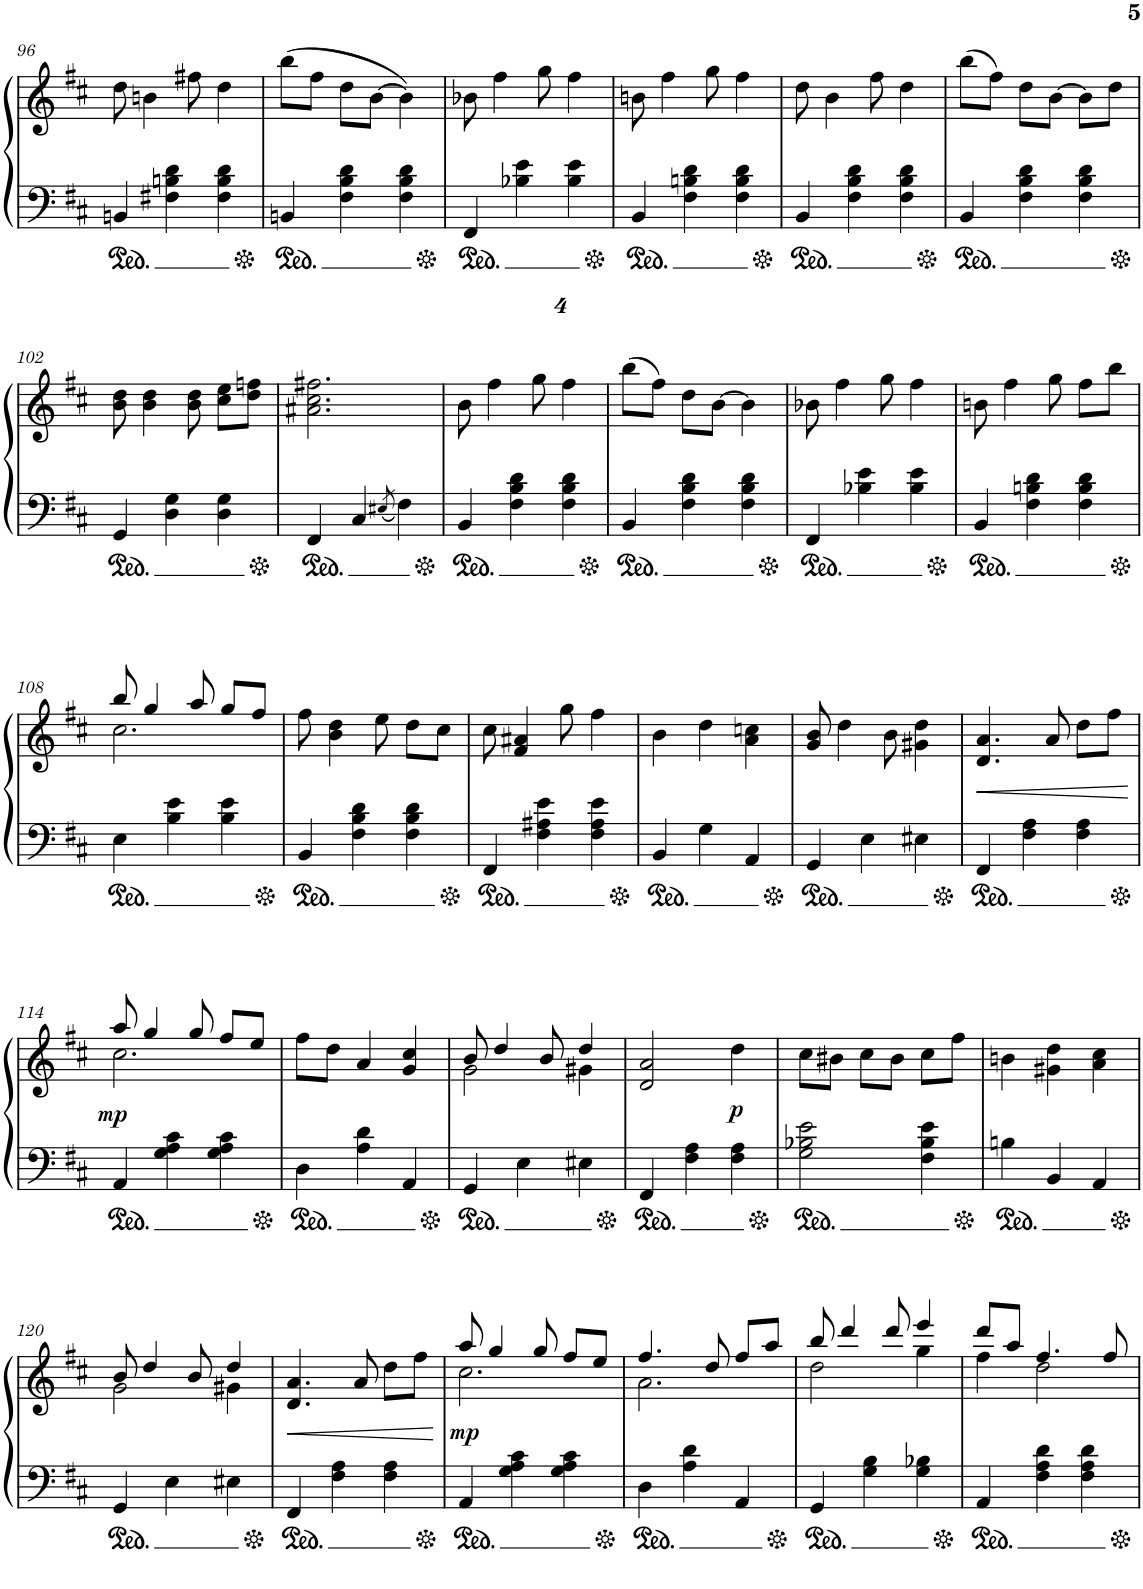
**kern	**kern	**dynam
*part1	*part1	*part1
*staff2	*staff1	*staff1/2
*I"Piano	*	*
*I'Pno.	*	*
!!LO:PB:g=z
*clefF4	*clefG2	*
*k[f#c#]	*k[f#c#]	*
*M3/4	*M3/4	*
=96	=96	=96
4BBn/	8dd\	.
.	4bn\	.
4F#X\ 4Bn\ 4d\	.	.
.	8ff#X\	.
4F#\ 4B\ 4d\	4dd\	.
=97	=97	=97
4BBn/	(8bb\L	.
.	8ff#\J	.
4F#\ 4B\ 4d\	8dd\L	.
.	[8b\J	.
4F#\ 4B\ 4d\	4b\])	.
=98	=98	=98
4FF#/	8b-X\	.
.	4ff#\	.
4B-X\ 4e\	.	.
.	8gg\	.
4B-\ 4e\	4ff#\	.
=99	=99	=99
4BB/	8bn\	.
.	4ff#\	.
4F#\ 4Bn\ 4d\	.	.
.	8gg\	.
4F#\ 4B\ 4d\	4ff#\	.
=100	=100	=100
4BB/	8dd\	.
.	4b\	.
4F#\ 4B\ 4d\	.	.
.	8ff#\	.
4F#\ 4B\ 4d\	4dd\	.
=101	=101	=101
4BB/	(8bb\L	.
.	8ff#\J)	.
4F#\ 4B\ 4d\	8dd\L	.
.	[8b\J	.
4F#\ 4B\ 4d\	8b\L]	.
.	8dd\J	.
!!LO:LB:g=z
=102	=102	=102
4GG/	8b\ 8dd\	.
.	4b\ 4dd\	.
4D\ 4G\	.	.
.	8b\ 8dd\	.
4D\ 4G\	8cc#\ 8ee\L	.
.	8dd\ 8ffn\J	.
=103	=103	=103
4FF#/	2.a#X\ 2.cc#\ 2.ff#X\	.
4C#/	.	.
8qE#X/	.	.
4F#\	.	.
=104	=104	=104
4BB/	8b\	.
.	4ff#\	.
4F#\ 4B\ 4d\	.	.
.	8gg\	.
4F#\ 4B\ 4d\	4ff#\	.
=105	=105	=105
4BB/	(8bb\L	.
.	8ff#\J)	.
4F#\ 4B\ 4d\	8dd\L	.
.	[8b\J	.
4F#\ 4B\ 4d\	4b\]	.
=106	=106	=106
4FF#/	8b-X\	.
.	4ff#\	.
4B-X\ 4e\	.	.
.	8gg\	.
4B-\ 4e\	4ff#\	.
=107	=107	=107
4BB/	8bn\	.
.	4ff#\	.
4F#\ 4Bn\ 4d\	.	.
.	8gg\	.
4F#\ 4B\ 4d\	8ff#\L	.
.	8bb\J	.
!!LO:LB:g=z
=108	=108	=108
*	*^	*
4E\	8bb/	2.cc#\	.
.	4gg/	.	.
4B\ 4e\	.	.	.
.	8aa/	.	.
4B\ 4e\	8gg/L	.	.
.	8ff#/J	.	.
*	*v	*v	*
=109	=109	=109
4BB/	8ff#\	.
.	4b\ 4dd\	.
4F#\ 4B\ 4d\	.	.
.	8ee\	.
4F#\ 4B\ 4d\	8dd\L	.
.	8cc#\J	.
=110	=110	=110
4FF#/	8cc#\	.
.	4f#/ 4a#X/	.
4F#\ 4A#X\ 4e\	.	.
.	8gg\	.
4F#\ 4A#\ 4e\	4ff#\	.
=111	=111	=111
4BB/	4b\	.
4G\	4dd\	.
4AA/	4a\ 4ccn\	.
=112	=112	=112
4GG/	8g/ 8b/	.
.	4dd\	.
4E\	.	.
.	8b\	.
4E#X\	4g#X\ 4dd\	.
=113	=113	=113
!	!	!LO:HP:b
4FF#/	4.d/ 4.a/	<
4F#\ 4A\	.	.
.	8a/	.
4F#\ 4A\	8dd\L	.
.	8ff#\J	.
.	.	[
!!LO:LB:g=z
=114	=114	=114
*	*^	*
4AA/	8aa/	2.cc#\	.
!	!	!	!LO:DY:b
.	4gg/	.	mp
4G\ 4A\ 4c#\	.	.	.
.	8gg/	.	.
4G\ 4A\ 4c#\	8ff#/L	.	.
.	8ee/J	.	.
*	*v	*v	*
=115	=115	=115
4D\	8ff#\L	.
.	8dd\J	.
4A\ 4d\	4a/	.
4AA/	4g/ 4cc#/	.
=116	=116	=116
*	*^	*
4GG/	8b/	2g\	.
.	4dd/	.	.
4E\	.	.	.
.	8b/	.	.
4E#X\	4dd/	4g#X\	.
*	*v	*v	*
=117	=117	=117
4FF#/	2d/ 2a/	.
4F#\ 4A\	.	.
!	!	!LO:DY:b
4F#\ 4A\	4dd\	p
=118	=118	=118
2G\ 2B-X\ 2e\	8cc#\L	.
.	8b#X\J	.
.	8cc#\L	.
.	8b#\J	.
4F#\ 4B-\ 4e\	8cc#\L	.
.	8ff#\J	.
=119	=119	=119
4Bn\	4bn\	.
4BB/	4g#X\ 4dd\	.
4AA/	4a\ 4cc#\	.
!!LO:LB:g=z
=120	=120	=120
*	*^	*
4GG/	8b/	2g\	.
.	4dd/	.	.
4E\	.	.	.
.	8b/	.	.
4E#X\	4dd/	4g#X\	.
=121	=121	=121	=121
!	!	!	!LO:HP:b
*	*v	*v	*
4FF#/	4.d/ 4.a/	<
4F#\ 4A\	.	.
.	8a/	.
4F#\ 4A\	8dd\L	.
.	8ff#\J	.
.	.	[
=122	=122	=122
*	*^	*
!	!	!	!LO:DY:b
4AA/	8aa/	2.cc#\	mp
.	4gg/	.	.
4G\ 4A\ 4c#\	.	.	.
.	8gg/	.	.
4G\ 4A\ 4c#\	8ff#/L	.	.
.	8ee/J	.	.
=123	=123	=123	=123
4D\	4.ff#/	2.a\	.
4A\ 4d\	.	.	.
.	8dd/	.	.
4AA/	8ff#/L	.	.
.	8aa/J	.	.
=124	=124	=124	=124
4GG/	8bb/	2dd\	.
.	4ddd/	.	.
4G\ 4B\	.	.	.
.	8ddd/	.	.
4G\ 4B-X\	4eee/	4gg\	.
=125	=125	=125	=125
4AA/	8ddd/L	4ff#\	.
.	8aa/J	.	.
4F#\ 4A\ 4d\	4.ff#/	2dd\	.
4F#\ 4A\ 4d\	.	.	.
.	8ff#/	.	.
*	*v	*v	*
=	=	=
*-	*-	*-
